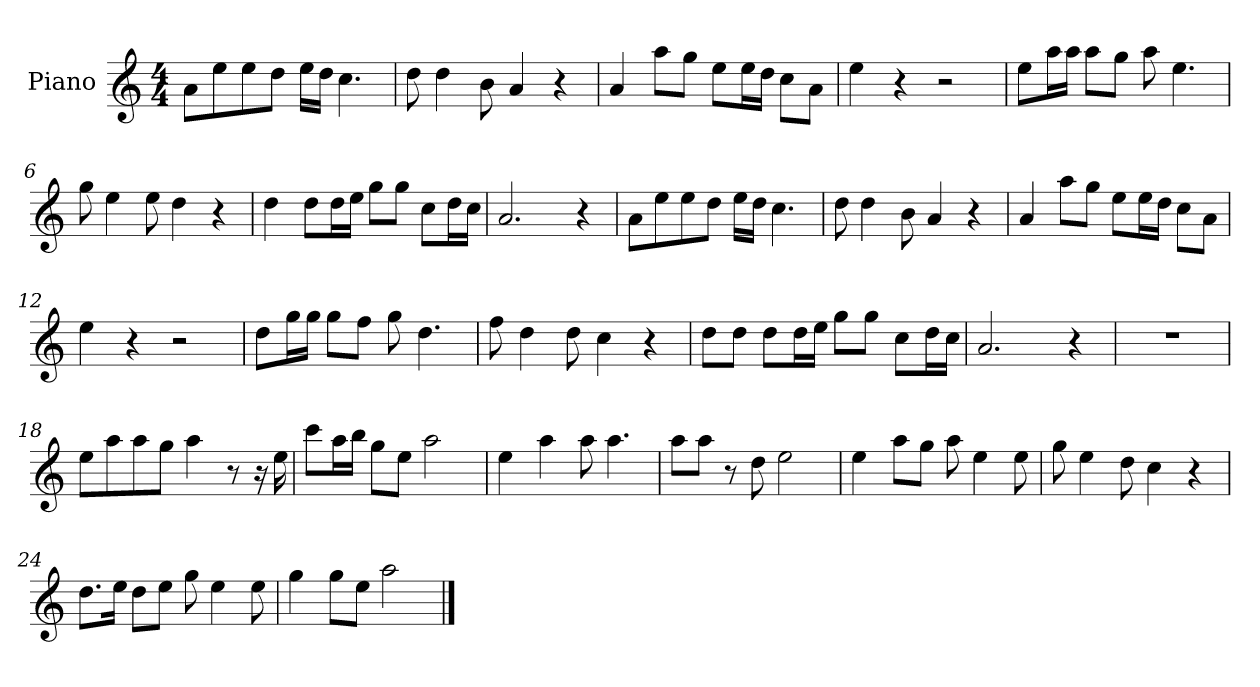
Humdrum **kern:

**kern
*part1
*staff1
*I"Piano
*I'Pno.
*clefG2
*k[]
*M4/4
*MM80
=1
8a\L
8ee\
8ee\
8dd\J
16ee\LL
16dd\JJ
4.cc\
=2
8dd\
4dd\
8b\
4a/
4r
=3
4a/
8aa\L
8gg\J
8ee\L
16ee\L
16dd\JJ
8cc\L
8a\J
=4
4ee\
4r
2r
=5
8ee\L
16aa\L
16aa\JJ
8aa\L
8gg\J
8aa\
4.ee\
=6
8gg\
4ee\
8ee\
4dd\
4r
=7
4dd\
8dd\L
16dd\L
16ee\JJ
8gg\L
8gg\J
8cc\L
16dd\L
16cc\JJ
=8
2.a/
4r
=9
8a\L
8ee\
8ee\
8dd\J
16ee\LL
16dd\JJ
4.cc\
=10
8dd\
4dd\
8b\
4a/
4r
=11
4a/
8aa\L
8gg\J
8ee\L
16ee\L
16dd\JJ
8cc\L
8a\J
=12
4ee\
4r
2r
=13
8dd\L
16gg\L
16gg\JJ
8gg\L
8ff\J
8gg\
4.dd\
=14
8ff\
4dd\
8dd\
4cc\
4r
=15
8dd\L
8dd\J
8dd\L
16dd\L
16ee\JJ
8gg\L
8gg\J
8cc\L
16dd\L
16cc\JJ
=16
2.a/
4r
=17
1r
=18
8ee\L
8aa\
8aa\
8gg\J
4aa\
8r
16r
16ee\
=19
8ccc\L
16aa\L
16bb\JJ
8gg\L
8ee\J
2aa\
=20
4ee\
4aa\
8aa\
4.aa\
=21
8aa\L
8aa\J
8r
8dd\
2ee\
=22
4ee\
8aa\L
8gg\J
8aa\
4ee\
8ee\
=23
8gg\
4ee\
8dd\
4cc\
4r
=24
8.dd\L
16ee\Jk
8dd\L
8ee\J
8gg\
4ee\
8ee\
=25
4gg\
8gg\L
8ee\J
2aa\
==
*-
